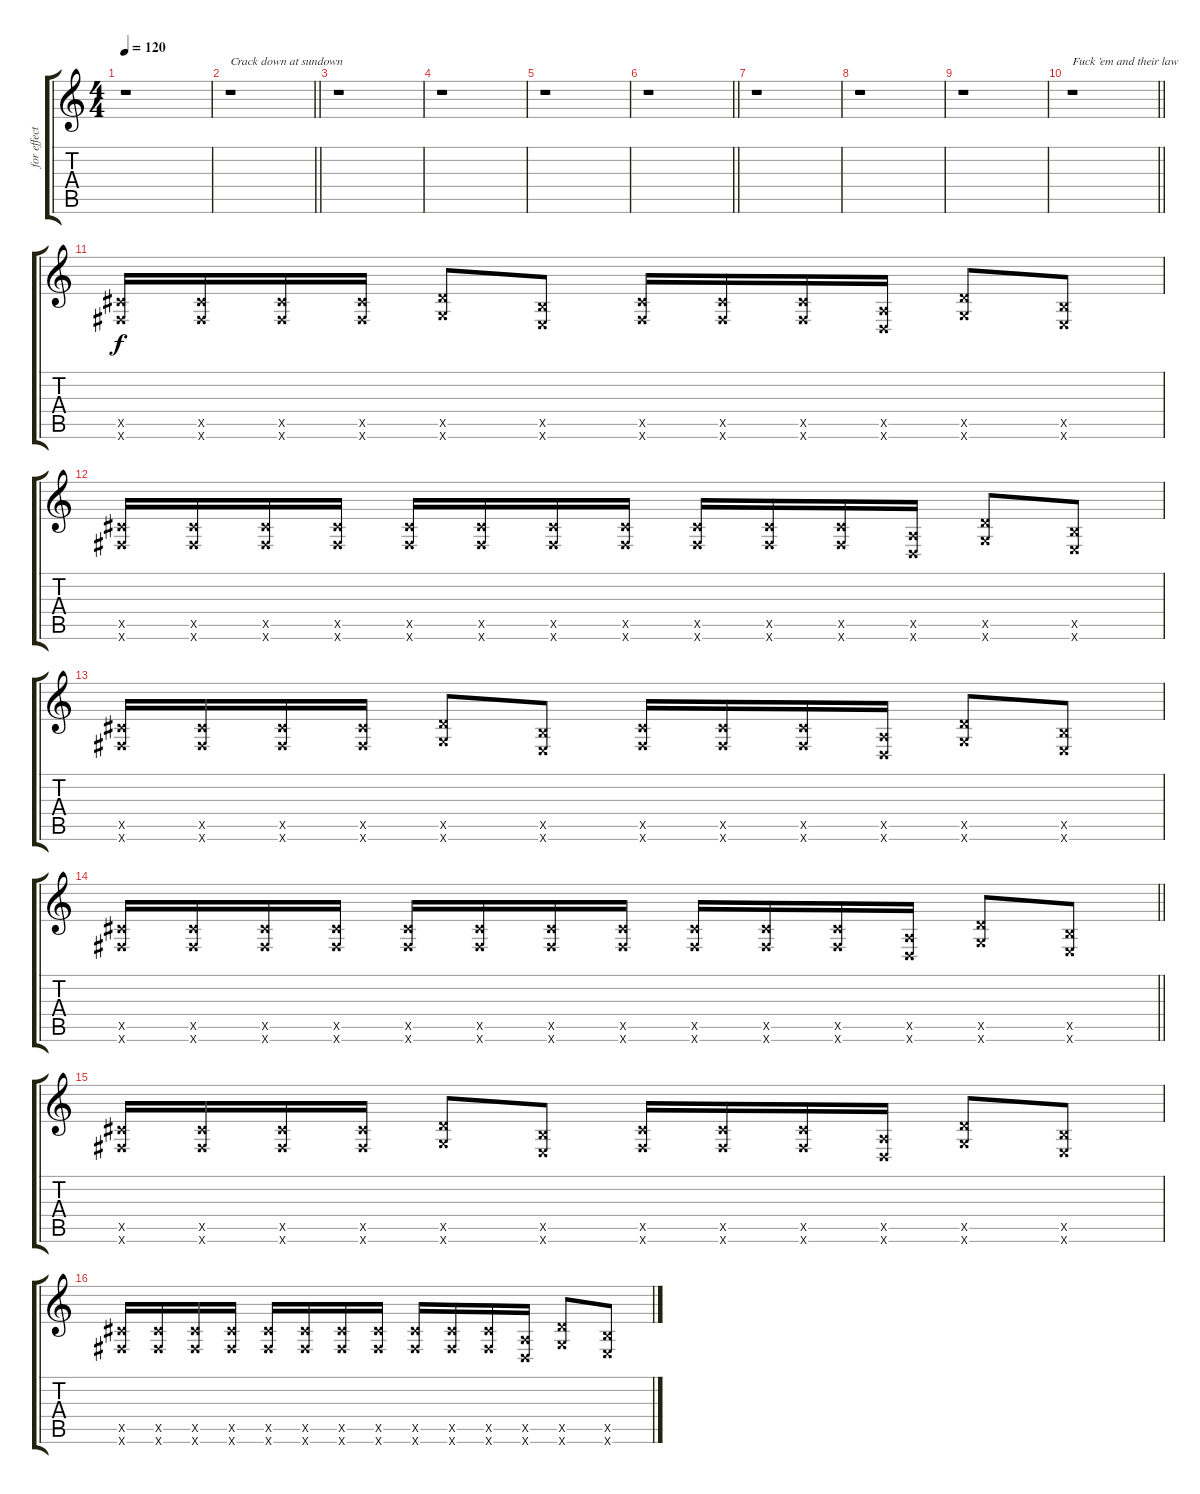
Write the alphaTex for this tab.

\track ("for effect" "for effect") {instrument distortionguitar}
\staff {score tabs}
\tuning (E4 B3 G3 D3 A2 D2) {hide}
\ts (4 4)
\tempo 120
\clef g2
\ks c
r.1{dy f} |
\barLineRight lightlight
r.1{txt "Crack down at sundown "} |
r.1 |
r.1 |
r.1 |
\barLineRight lightlight
r.1 |
r.1 |
r.1 |
r.1 |
\barLineRight lightlight
r.1{txt "Fuck ’em and their law "} |
(4.5{x} 4.6{x}).16 (4.5{x} 4.6{x}).16 (4.5{x} 4.6{x}).16 (4.5{x} 4.6{x}).16 (5.5{x} 5.6{x}).8 (2.5{x} 2.6{x}).8 (4.5{x} 4.6{x}).16 (4.5{x} 4.6{x}).16 (4.5{x} 4.6{x}).16 (0.5{x} 0.6{x}).16 (5.5{x} 5.6{x}).8 (2.5{x} 2.6{x}).8 |
(4.5{x} 4.6{x}).16 (4.5{x} 4.6{x}).16 (4.5{x} 4.6{x}).16 (4.5{x} 4.6{x}).16 (4.5{x} 4.6{x}).16 (4.5{x} 4.6{x}).16 (4.5{x} 4.6{x}).16 (4.5{x} 4.6{x}).16 (4.5{x} 4.6{x}).16 (4.5{x} 4.6{x}).16 (4.5{x} 4.6{x}).16 (0.5{x} 0.6{x}).16 (5.5{x} 5.6{x}).8 (2.5{x} 2.6{x}).8 |
(4.5{x} 4.6{x}).16 (4.5{x} 4.6{x}).16 (4.5{x} 4.6{x}).16 (4.5{x} 4.6{x}).16 (5.5{x} 5.6{x}).8 (2.5{x} 2.6{x}).8 (4.5{x} 4.6{x}).16 (4.5{x} 4.6{x}).16 (4.5{x} 4.6{x}).16 (0.5{x} 0.6{x}).16 (5.5{x} 5.6{x}).8 (2.5{x} 2.6{x}).8 |
\barLineRight lightlight
(4.5{x} 4.6{x}).16 (4.5{x} 4.6{x}).16 (4.5{x} 4.6{x}).16 (4.5{x} 4.6{x}).16 (4.5{x} 4.6{x}).16 (4.5{x} 4.6{x}).16 (4.5{x} 4.6{x}).16 (4.5{x} 4.6{x}).16 (4.5{x} 4.6{x}).16 (4.5{x} 4.6{x}).16 (4.5{x} 4.6{x}).16 (0.5{x} 0.6{x}).16 (5.5{x} 5.6{x}).8 (2.5{x} 2.6{x}).8 |
(4.5{x} 4.6{x}).16 (4.5{x} 4.6{x}).16 (4.5{x} 4.6{x}).16 (4.5{x} 4.6{x}).16 (5.5{x} 5.6{x}).8 (2.5{x} 2.6{x}).8 (4.5{x} 4.6{x}).16 (4.5{x} 4.6{x}).16 (4.5{x} 4.6{x}).16 (0.5{x} 0.6{x}).16 (5.5{x} 5.6{x}).8 (2.5{x} 2.6{x}).8 |
(4.5{x} 4.6{x}).16 (4.5{x} 4.6{x}).16 (4.5{x} 4.6{x}).16 (4.5{x} 4.6{x}).16 (4.5{x} 4.6{x}).16 (4.5{x} 4.6{x}).16 (4.5{x} 4.6{x}).16 (4.5{x} 4.6{x}).16 (4.5{x} 4.6{x}).16 (4.5{x} 4.6{x}).16 (4.5{x} 4.6{x}).16 (0.5{x} 0.6{x}).16 (5.5{x} 5.6{x}).8 (2.5{x} 2.6{x}).8
